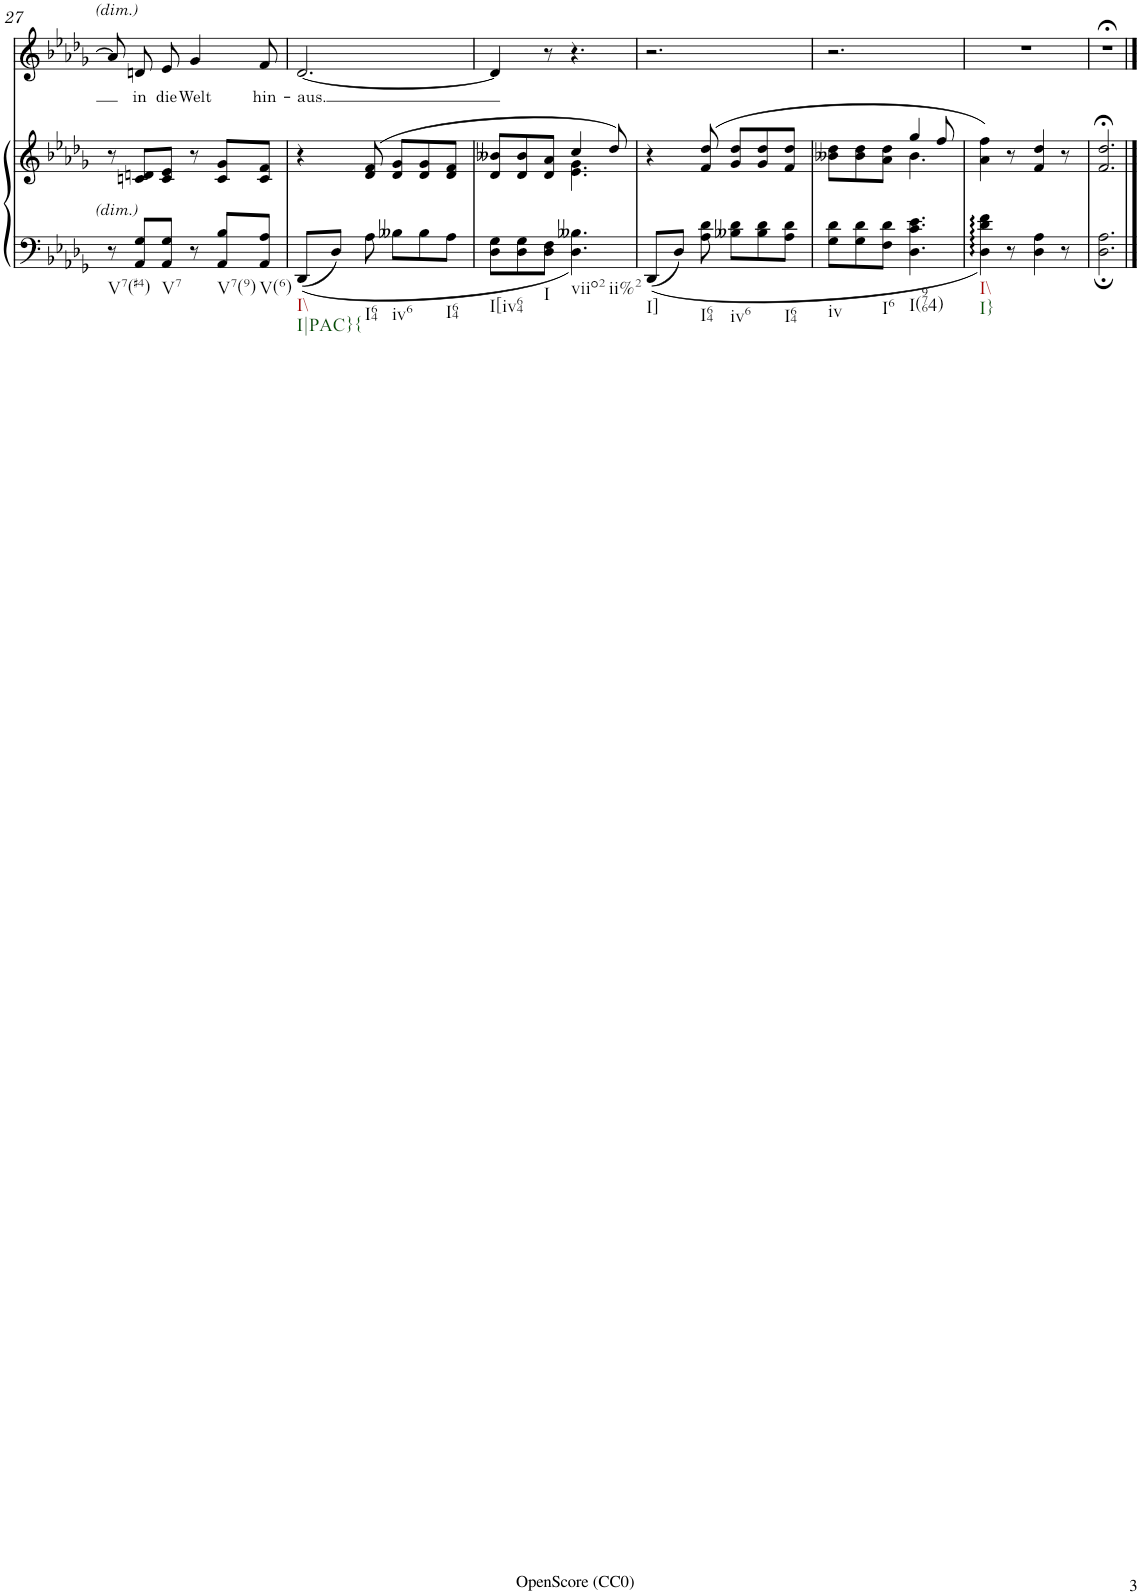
**kern	**kern	**kern	**text
*part2	*part2	*part1	*part1
*staff3	*staff2	*staff1	*staff1
*I"Piano	*	*I"Voice	*
*I'Pno	*	*	*
!!LO:PB:g=z
*clefF4	*clefG2	*clefG2	*
*k[b-e-a-d-g-]	*k[b-e-a-d-g-]	*k[b-e-a-d-g-]	*
*M6/8	*M6/8	*M6/8	*
=27	=27	=27	=27
!LO:TX:b:t=V7(#4)	!	!	!
8r	8r	8a-/L]	.
!	!	!	!LO:LY:b
8AA-/ 8G-/L	8cn/ 8dn/L	8dn/	in
!LO:TX:b:t=V7	!	!	!
!	!	!	!LO:LY:b
8AA-/ 8G-/J	8c/ 8e-/J	8e-/J	die
!	!	!	!LO:LY:b
8r	8r	4g-/	Welt
!LO:TX:b:t=V7(9)	!	!	!
8AA-/ 8B-/L	8c/ 8g-/L	.	.
!LO:TX:b:t=V(6)	!	!	!
!	!	!	!LO:LY:b
8AA-/ 8A-/J	8c/ 8f/J	8f/	hin-
=28	=28	=28	=28
!LO:TX:b:t=I\\	!	!	!
!LO:TX:b:t=I|PAC}{	!	!	!
!	!	!	!LO:LY:b
8DD-/L	4r	[2.d-/	-aus.
8D-/J	.	.	.
!LO:TX:b:t=I64	!	!	!
8A-\	(8d-/ 8f/	.	.
!LO:TX:b:t=iv6	!	!	!
8B--X\L	8d-/ 8g-/L	.	.
8B--\	8d-/ 8g-/	.	.
!LO:TX:b:t=I64	!	!	!
8A-\J	8d-/ 8f/J	.	.
=29	=29	=29	=29
*	*^	*	*
!LO:TX:b:t=I[iv64	!	!	!	!
8D-\ 8G-\L	8d-/ 8b--X/L	4.ryy	4d-/]	.
8D-\ 8G-\	8d-/ 8b--/	.	.	.
!LO:TX:b:t=I	!	!	!	!
8D-\ 8F\J	8d-/ 8a-/J	.	8r	.
!LO:TX:b:t=viio2	!	!	!	!
!LO:TX:b:t=ii%2	!	!	!	!
4.D-\ 4.B--X\	4cc/	4.e-\ 4.g-\	4.r	.
.	8dd-/)	.	.	.
*	*v	*v	*	*
=30	=30	=30	=30
!LO:TX:b:t=I]	!	!	!
8DD-/L	4r	2.r	.
8D-/J	.	.	.
!LO:TX:b:t=I64	!	!	!
8A-\ 8d-\	(8f/ 8dd-/	.	.
!LO:TX:b:t=iv6	!	!	!
8B--X\ 8d-\L	8g-/ 8dd-/L	.	.
8B--\ 8d-\	8g-/ 8dd-/	.	.
!LO:TX:b:t=I64	!	!	!
8A-\ 8d-\J	8f/ 8dd-/J	.	.
=31	=31	=31	=31
*	*^	*	*
!LO:TX:b:t=iv	!	!	!	!
8G-\ 8d-\L	8b--X\ 8dd-\L	4.ryy	2.r	.
8G-\ 8d-\	8b--\ 8dd-\	.	.	.
!LO:TX:b:t=I6	!	!	!	!
8F\ 8d-\J	8a-\ 8dd-\J	.	.	.
!LO:TX:b:t=I(9764)	!	!	!	!
4.D-\ 4.c\ 4.e-\	4gg-/	4.b--\	.	.
.	8ff/	.	.	.
*	*v	*v	*	*
=32	=32	=32	=32
!LO:TX:b:t=I\\	!	!	!
!LO:TX:b:t=I}	!	!	!
4D-\: 4d-\: 4f\:	4a-\ 4ff\)	2.r	.
8r	8r	.	.
4D-\ 4A-\	4f/ 4dd-/	.	.
8r	8r	.	.
=33	=33	=33	=33
2.D-\; 2.A-\;	2.f/;< 2.dd-/;<	2.r;<	.
==	==	==	==
*-	*-	*-	*-
